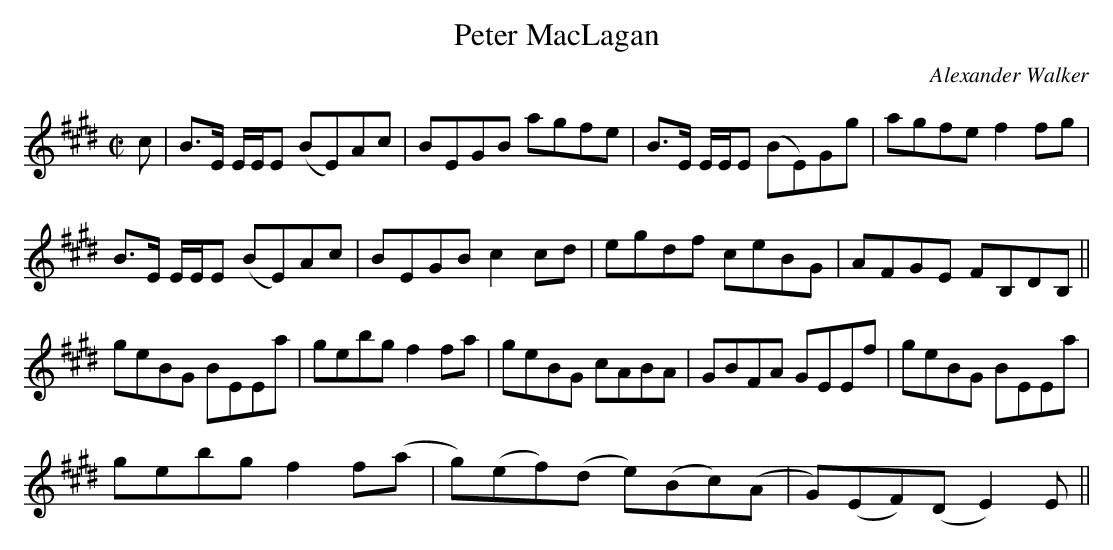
X:1
T:Peter MacLagan
C:Alexander Walker
M:C|
L:1/8
K:E
c|B>E E/E/E (BE)Ac|BEGB agfe|B>E E/E/E (BE)Gg|agfe f2 fg|
B>E E/E/E (BE)Ac|BEGB c2 cd|egdf ceBG|AFGE FB,DB,||
geBG BEEa|gebg f2 fa|geBG cABA|GBFA GEEf|geBG BEEa|
gebg f2 f(a|g)(ef)(d e)(Bc)(A|G)(EF)(D E2)E||
